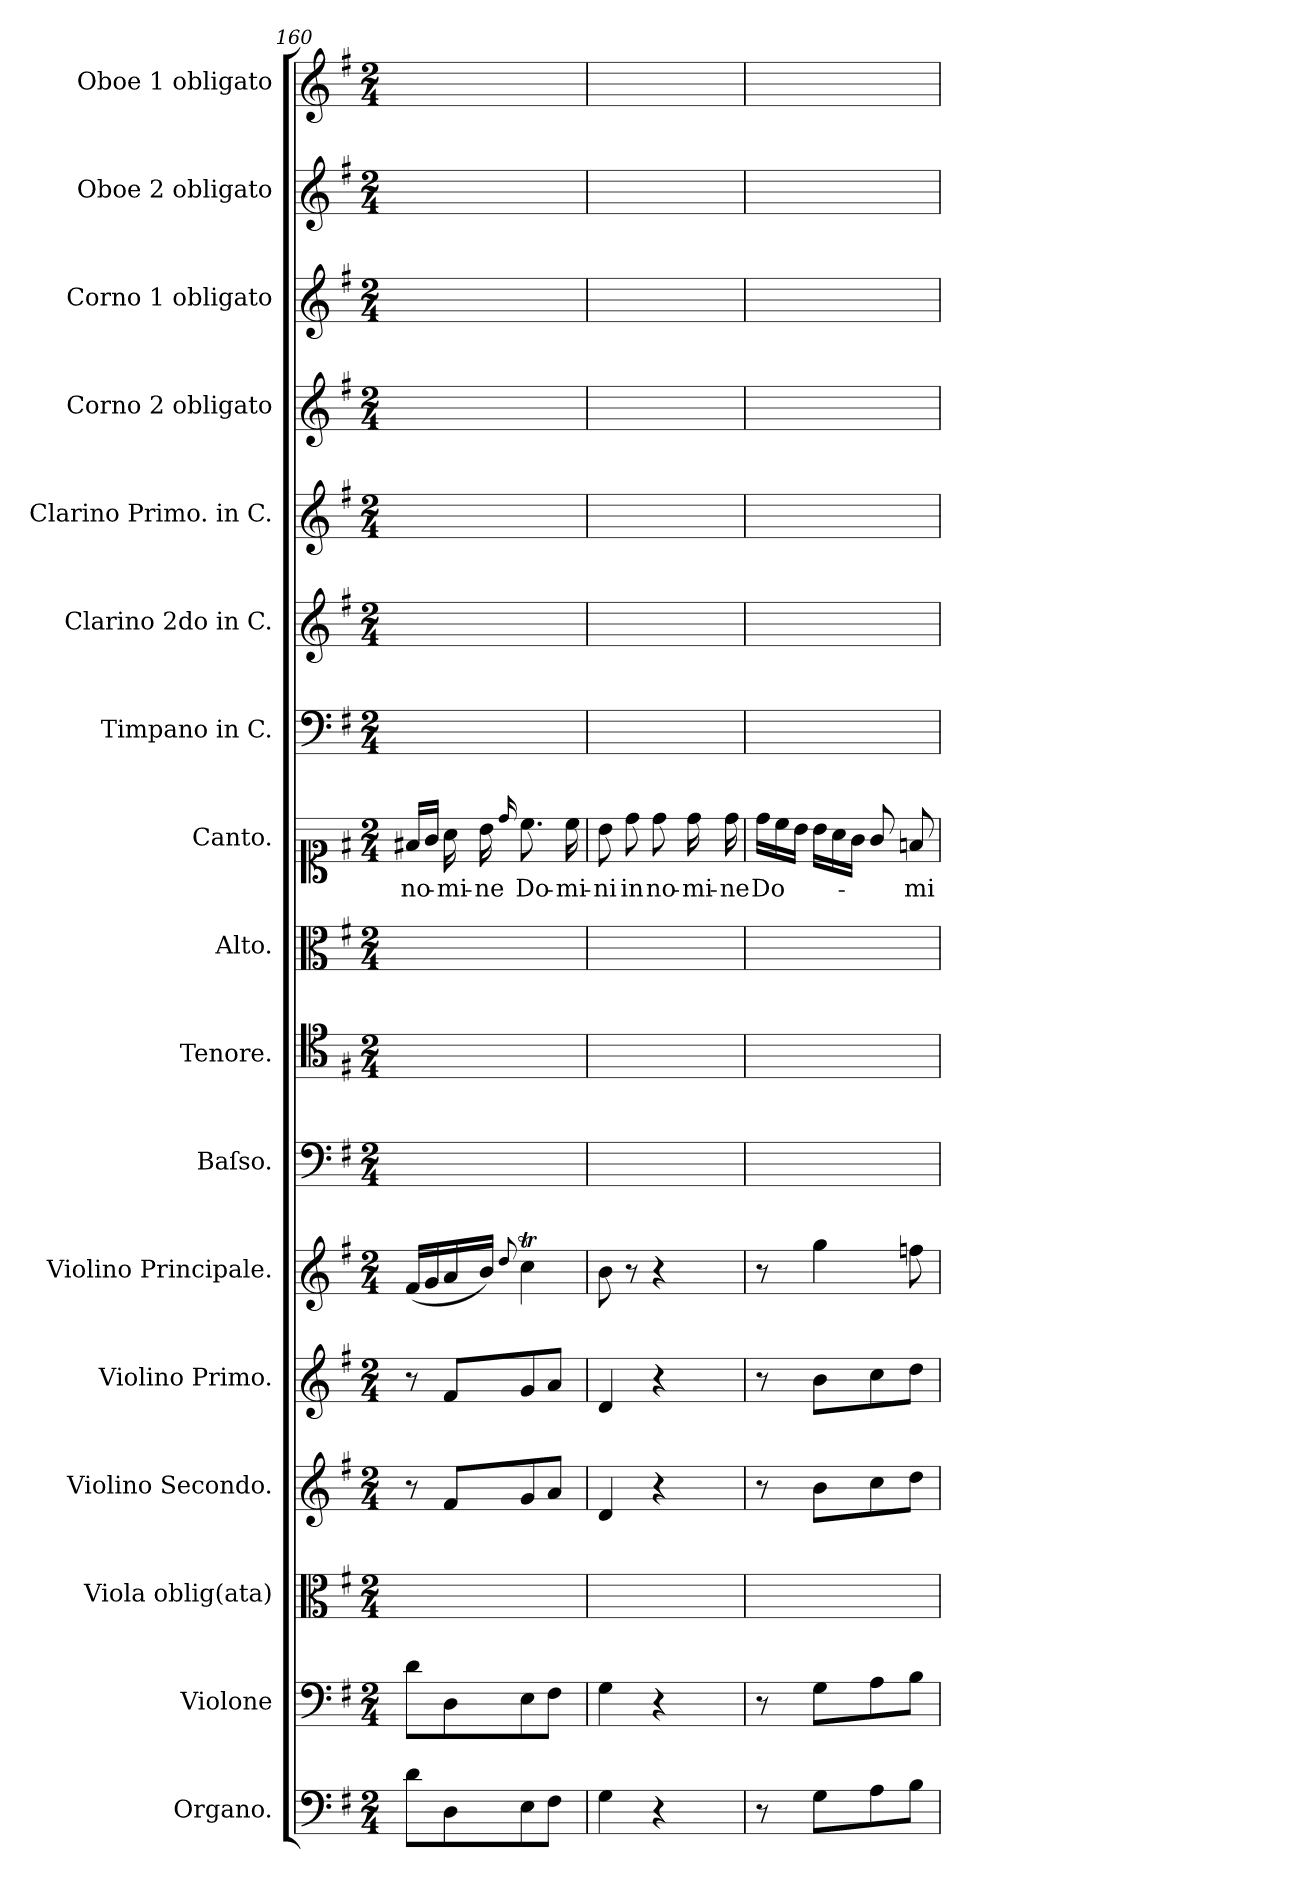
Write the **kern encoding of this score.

**kern	**kern	**kern	**kern	**kern	**kern	**kern	**kern	**kern	**kern	**text	**kern	**kern	**kern	**kern	**kern	**kern	**kern
*part17	*part16	*part15	*part14	*part13	*part12	*part11	*part10	*part9	*part8	*part8	*part7	*part6	*part5	*part4	*part3	*part2	*part1
*staff17	*staff16	*staff15	*staff14	*staff13	*staff12	*staff11	*staff10	*staff9	*staff8	*staff8	*staff7	*staff6	*staff5	*staff4	*staff3	*staff2	*staff1
*I"Organo.	*I"Violone	*I"Viola oblig(ata)	*I"Violino Secondo.	*I"Violino Primo.	*I"Violino Principale.	*I"Baſso.	*I"Tenore.	*I"Alto.	*I"Canto.	*	*I"Timpano in C.	*I"Clarino 2do in C.	*I"Clarino Primo. in C.	*I"Corno 2 obligato	*I"Corno 1 obligato	*I"Oboe 2 obligato	*I"Oboe 1 obligato
*I'Org.	*I'Vlne	*I'Vla.	*	*I'Vn I	*I'Vln. Princ.	*I'B.	*I'T.	*I'A.	*I'C.	*	*I'Timp.	*I'Clno 2 in C.	*I'Clno 1 in C	*I'[C. 2 obl.]	*I'[C. 1 obl.]	*I'[Ob. 2]	*I'[Ob. 1]
*clefF4	*clefF4	*clefC3	*clefG2	*clefG2	*clefG2	*clefF4	*clefC4	*clefC3	*clefC1	*	*clefF4	*clefG2	*clefG2	*clefG2	*clefG2	*clefG2	*clefG2
*k[f#]	*k[f#]	*k[f#]	*k[f#]	*k[f#]	*k[f#]	*k[f#]	*k[f#]	*k[f#]	*k[f#]	*	*k[f#]	*k[f#]	*k[f#]	*k[f#]	*k[f#]	*k[f#]	*k[f#]
*G:	*G:	*G:	*G:	*G:	*G:	*G:	*G:	*G:	*G:	*	*G:	*G:	*G:	*G:	*G:	*G:	*G:
*M2/4	*M2/4	*M2/4	*M2/4	*M2/4	*M2/4	*M2/4	*M2/4	*M2/4	*M2/4	*	*M2/4	*M2/4	*M2/4	*M2/4	*M2/4	*M2/4	*M2/4
=160	=160	=160	=160	=160	=160	=160	=160	=160	=160	=160	=160	=160	=160	=160	=160	=160	=160
8d\L	8d\L	2ryy	8r	8r	(16f#/LL	2ryy	2ryy	2ryy	16f#X/LL	no-	2ryy	2ryy	2ryy	2ryy	2ryy	2ryy	2ryy
.	.	.	.	.	16g/	.	.	.	16g/JJ	.	.	.	.	.	.	.	.
8D\	8D\	.	8f#/L	8f#/L	16a/	.	.	.	16a\	-mi-	.	.	.	.	.	.	.
.	.	.	.	.	16b/JJ)	.	.	.	16b\	-ne	.	.	.	.	.	.	.
.	.	.	.	.	8qqdd/	.	.	.	16qqdd/	.	.	.	.	.	.	.	.
8E\	8E\	.	8g/	8g/	4ccT\	.	.	.	8.cc\	Do-	.	.	.	.	.	.	.
8F#\J	8F#\J	.	8a/J	8a/J	.	.	.	.	.	.	.	.	.	.	.	.	.
.	.	.	.	.	.	.	.	.	16cc\	-mi-	.	.	.	.	.	.	.
=161	=161	=161	=161	=161	=161	=161	=161	=161	=161	=161	=161	=161	=161	=161	=161	=161	=161
4G\	4G\	2ryy	4d/	4d/	8b\	2ryy	2ryy	2ryy	8b\	-ni	2ryy	2ryy	2ryy	2ryy	2ryy	2ryy	2ryy
.	.	.	.	.	8r	.	.	.	8dd\	in	.	.	.	.	.	.	.
4r	4r	.	4r	4r	4r	.	.	.	8dd\	no-	.	.	.	.	.	.	.
.	.	.	.	.	.	.	.	.	16dd\	-mi-	.	.	.	.	.	.	.
.	.	.	.	.	.	.	.	.	16dd\	-ne	.	.	.	.	.	.	.
=162	=162	=162	=162	=162	=162	=162	=162	=162	=162	=162	=162	=162	=162	=162	=162	=162	=162
*	*	*	*	*	*	*	*	*	*Xtuplet	*	*	*	*	*	*	*	*
8r	8r	2ryy	8r	8r	8r	2ryy	2ryy	2ryy	24dd\LL	Do-	2ryy	2ryy	2ryy	2ryy	2ryy	2ryy	2ryy
.	.	.	.	.	.	.	.	.	24cc\	.	.	.	.	.	.	.	.
.	.	.	.	.	.	.	.	.	24b\JJ	.	.	.	.	.	.	.	.
8G\L	8G\L	.	8b\L	8b\L	4gg\	.	.	.	24b\LL	.	.	.	.	.	.	.	.
.	.	.	.	.	.	.	.	.	24a\	.	.	.	.	.	.	.	.
.	.	.	.	.	.	.	.	.	24g\JJ	.	.	.	.	.	.	.	.
8A\	8A\	.	8cc\	8cc\	.	.	.	.	8g/	.	.	.	.	.	.	.	.
8B\J	8B\J	.	8dd\J	8dd\J	8ffn\	.	.	.	8fn/	-mi-	.	.	.	.	.	.	.
=	=	=	=	=	=	=	=	=	=	=	=	=	=	=	=	=	=
*-	*-	*-	*-	*-	*-	*-	*-	*-	*-	*-	*-	*-	*-	*-	*-	*-	*-
